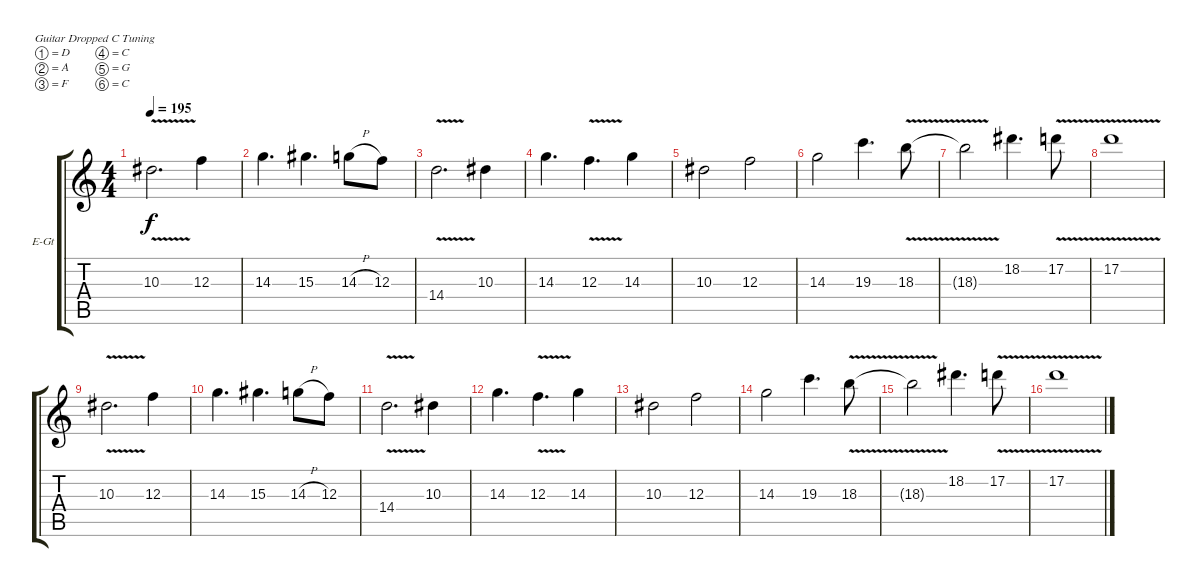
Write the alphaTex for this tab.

\defaultSystemsLayout 4
\bracketExtendMode groupsimilarinstruments
\firstSystemTrackNameOrientation horizontal
\otherSystemsTrackNameOrientation horizontal
\track ("Electric Guitar" "E-Gt") {instrument distortionguitar}
\staff {score tabs}
\tuning (D4 A3 F3 C3 G2 C2)
\ts (4 4)
\tempo 195
\clef g2
\ks c
10.3{v}.2{d dy f} 12.3.4 |
14.3.4{d} 15.3.4{d} 14.3{h}.8 12.3.8 |
14.4{v}.2{d} 10.3.4 |
14.3.4{d} 12.3{v}.4{d} 14.3.4 |
10.3.2 12.3.2 |
14.3.2 19.3.4{d} 18.3{v}.8 |
18.3{v t}.2 18.2.4{d} 17.2{v}.8 |
17.2{v}.1 |
10.3{v}.2{d} 12.3.4 |
14.3.4{d} 15.3.4{d} 14.3{h}.8 12.3.8 |
14.4{v}.2{d} 10.3.4 |
14.3.4{d} 12.3{v}.4{d} 14.3.4 |
10.3.2 12.3.2 |
14.3.2 19.3.4{d} 18.3{v}.8 |
18.3{v t}.2 18.2.4{d} 17.2{v}.8 |
17.2{v}.1
